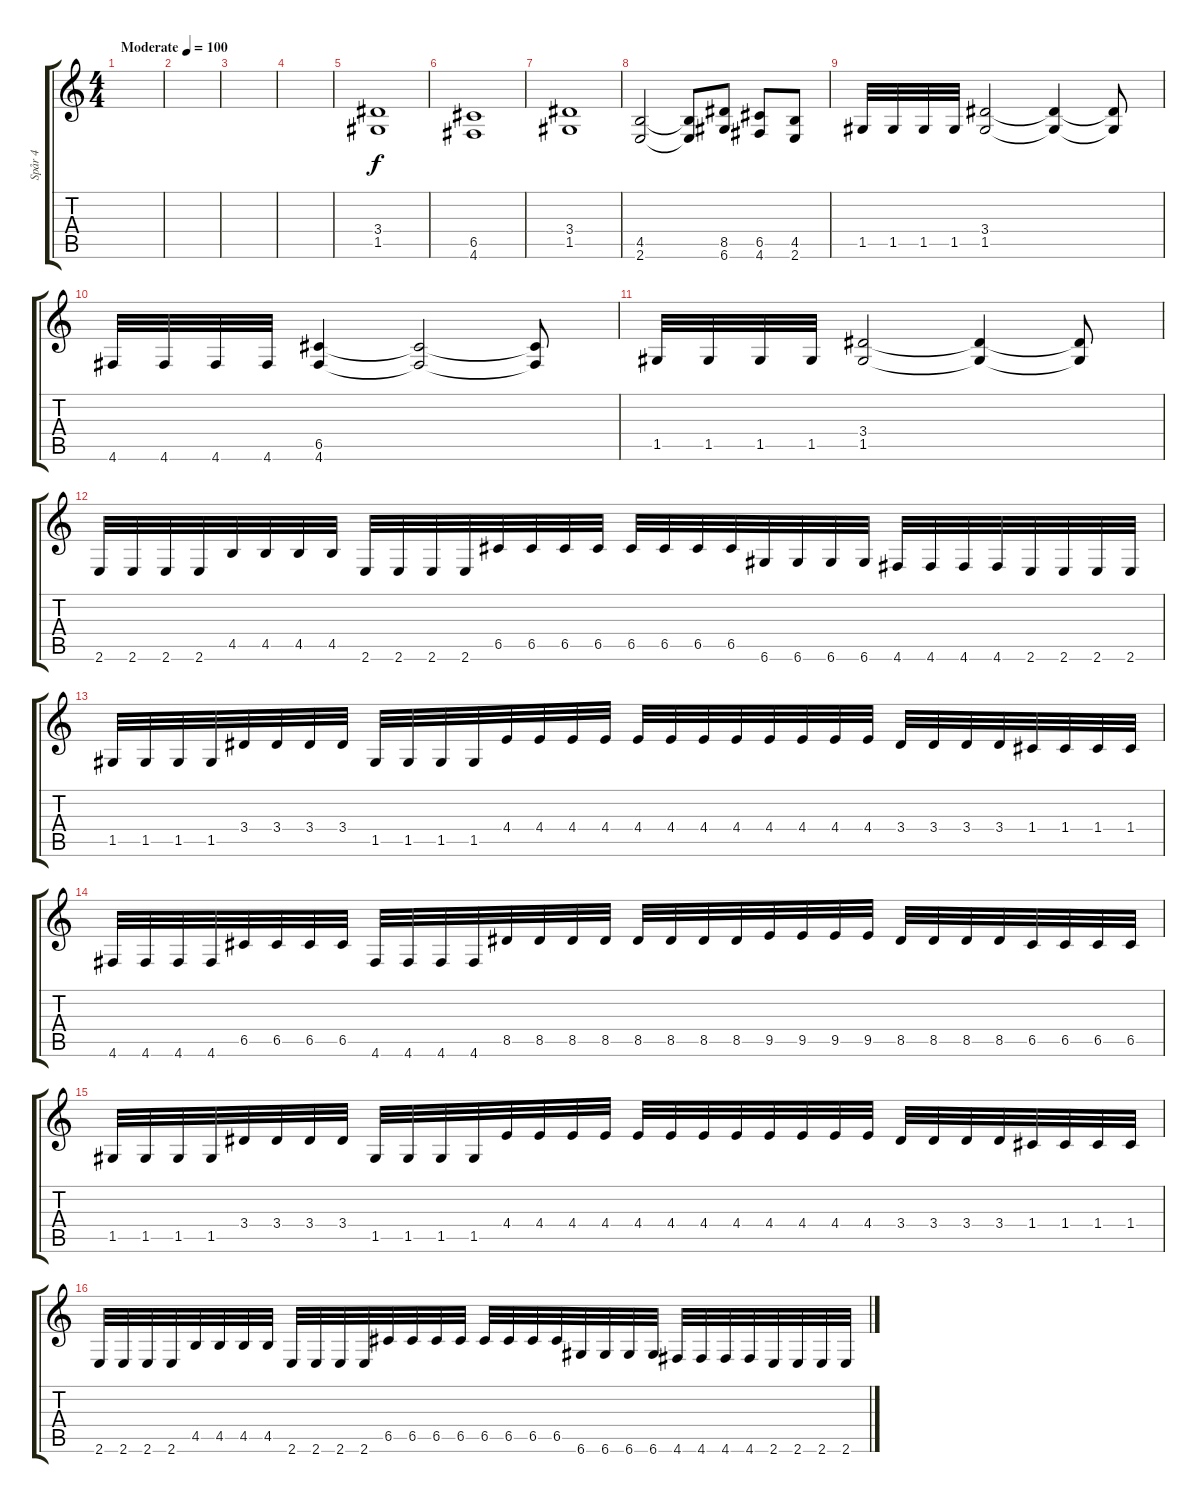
\track ("Spår 4" "Spår 4") {solo instrument distortionguitar}
\staff {score tabs}
\tuning (D4 A3 F3 C3 G2 D2) {hide}
\ts (4 4)
\tempo (100 "Moderate")
\clef g2
\ks c
|
|
|
|
(3.4 1.5).1 |
(6.5 4.6).1 |
(3.4 1.5).1 |
(4.5 2.6).2 (4.5{t} 2.6{t}).8 (8.5 6.6).8 (6.5 4.6).8 (4.5 2.6).8 |
1.5.32 1.5.32 1.5.32 1.5.32 (3.4 1.5).2 (3.4{t} 1.5{t}).4 (3.4{t} 1.5{t}).8 |
4.6.32 4.6.32 4.6.32 4.6.32 (6.5 4.6).4 (6.5{t} 4.6{t}).2 (6.5{t} 4.6{t}).8 |
1.5.32 1.5.32 1.5.32 1.5.32 (3.4 1.5).2 (3.4{t} 1.5{t}).4 (3.4{t} 1.5{t}).8 |
2.6.32 2.6.32 2.6.32 2.6.32 4.5.32 4.5.32 4.5.32 4.5.32 2.6.32 2.6.32 2.6.32 2.6.32 6.5.32 6.5.32 6.5.32 6.5.32 6.5.32 6.5.32 6.5.32 6.5.32 6.6.32 6.6.32 6.6.32 6.6.32 4.6.32 4.6.32 4.6.32 4.6.32 2.6.32 2.6.32 2.6.32 2.6.32 |
1.5.32 1.5.32 1.5.32 1.5.32 3.4.32 3.4.32 3.4.32 3.4.32 1.5.32 1.5.32 1.5.32 1.5.32 4.4.32 4.4.32 4.4.32 4.4.32 4.4.32 4.4.32 4.4.32 4.4.32 4.4.32 4.4.32 4.4.32 4.4.32 3.4.32 3.4.32 3.4.32 3.4.32 1.4.32 1.4.32 1.4.32 1.4.32 |
4.6.32 4.6.32 4.6.32 4.6.32 6.5.32 6.5.32 6.5.32 6.5.32 4.6.32 4.6.32 4.6.32 4.6.32 8.5.32 8.5.32 8.5.32 8.5.32 8.5.32 8.5.32 8.5.32 8.5.32 9.5.32 9.5.32 9.5.32 9.5.32 8.5.32 8.5.32 8.5.32 8.5.32 6.5.32 6.5.32 6.5.32 6.5.32 |
1.5.32 1.5.32 1.5.32 1.5.32 3.4.32 3.4.32 3.4.32 3.4.32 1.5.32 1.5.32 1.5.32 1.5.32 4.4.32 4.4.32 4.4.32 4.4.32 4.4.32 4.4.32 4.4.32 4.4.32 4.4.32 4.4.32 4.4.32 4.4.32 3.4.32 3.4.32 3.4.32 3.4.32 1.4.32 1.4.32 1.4.32 1.4.32 |
2.6.32 2.6.32 2.6.32 2.6.32 4.5.32 4.5.32 4.5.32 4.5.32 2.6.32 2.6.32 2.6.32 2.6.32 6.5.32 6.5.32 6.5.32 6.5.32 6.5.32 6.5.32 6.5.32 6.5.32 6.6.32 6.6.32 6.6.32 6.6.32 4.6.32 4.6.32 4.6.32 4.6.32 2.6.32 2.6.32 2.6.32 2.6.32
